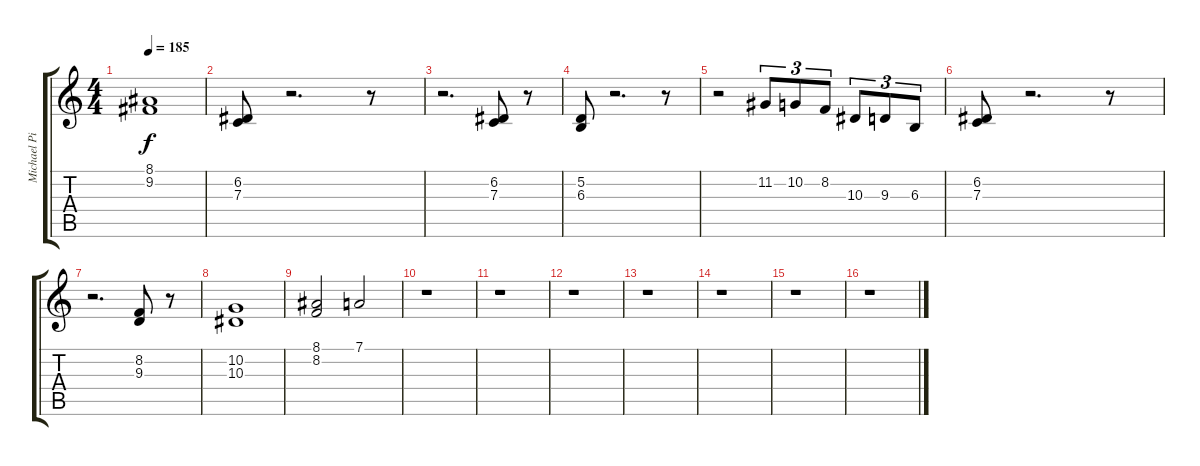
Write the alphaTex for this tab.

\track ("Michael Pinnella " "Michael Pi") {instrument stringensemble1}
\staff {score tabs}
\tuning (D4 A3 F3 C3 G2 D2) {hide}
\ts (4 4)
\tempo 185
\clef g2
\ks c
(8.1 9.2).1{dy f} |
(6.2 7.3).8 r.2{d} r.8 |
r.2{d} (6.2 7.3).8 r.8 |
(5.2 6.3).8 r.2{d} r.8 |
r.2 11.2.8{tu (3 2)} 10.2.8{tu (3 2)} 8.2.8{tu (3 2)} 10.3.8{tu (3 2)} 9.3.8{tu (3 2)} 6.3.8{tu (3 2)} |
(6.2 7.3).8 r.2{d} r.8 |
r.2{d} (8.2 9.3).8 r.8 |
(10.2 10.3).1 |
(8.1 8.2).2 7.1.2 |
r.1 |
r.1 |
r.1 |
r.1 |
r.1 |
r.1 |
r.1
